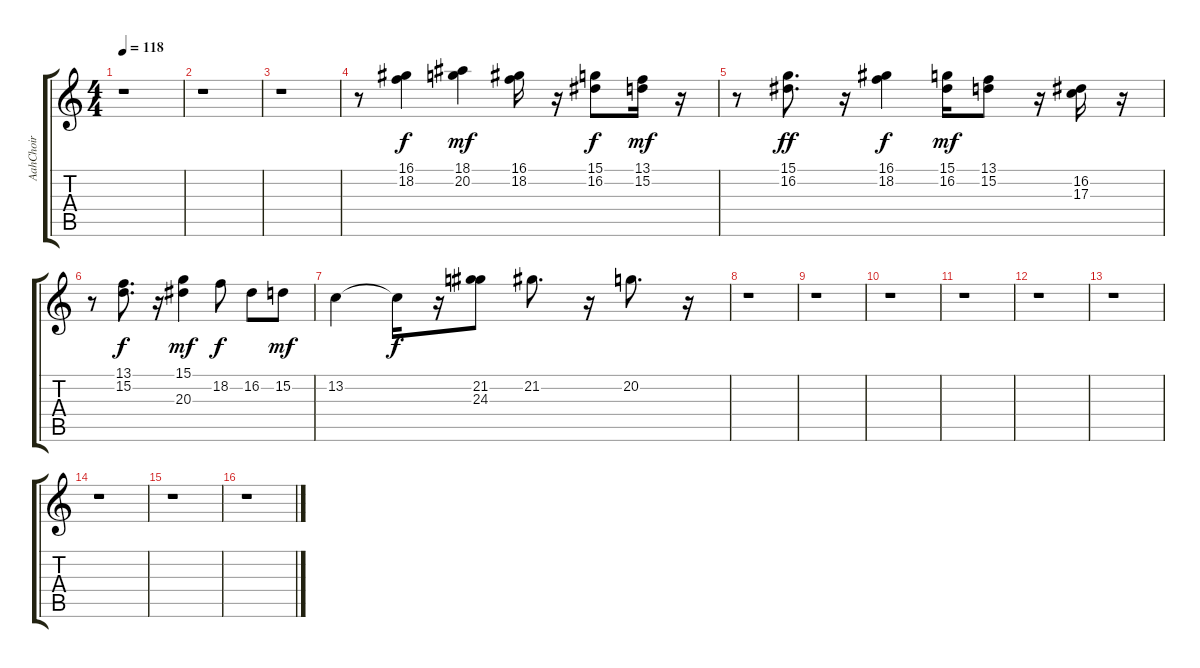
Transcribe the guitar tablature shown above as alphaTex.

\track ("AahChoir" "AahChoir") {instrument choiraahs}
\staff {score tabs}
\tuning (E4 B3 G3 D3 A2 E2) {hide}
\ts (4 4)
\tempo 118
\clef g2
\ks c
r.1{dy f} |
r.1 |
r.1 |
r.8 (16.1 18.2).4 (18.1 20.2).4{dy mf} (16.1 18.2).16 r.16 (15.1 16.2).8{dy f} (13.1 15.2).16{dy mf} r.16 |
r.8 (15.1 16.2).8{d dy ff} r.16 (16.1 18.2).4{dy f} (15.1 16.2).16{dy mf} (13.1 15.2).8 r.16 (16.2 17.3).16 r.16 |
r.8 (13.1 15.2).8{d dy f} r.16 (15.1 20.3).4{dy mf} 18.2.8{dy f} 16.2.8 15.2.8{dy mf} |
13.2.4 13.2{t}.16{dy f} r.16 (21.2 24.3).8 21.2.8{d} r.16 20.2.8{d} r.16 |
r.1 |
r.1 |
r.1 |
r.1 |
r.1 |
r.1 |
r.1 |
r.1 |
r.1
